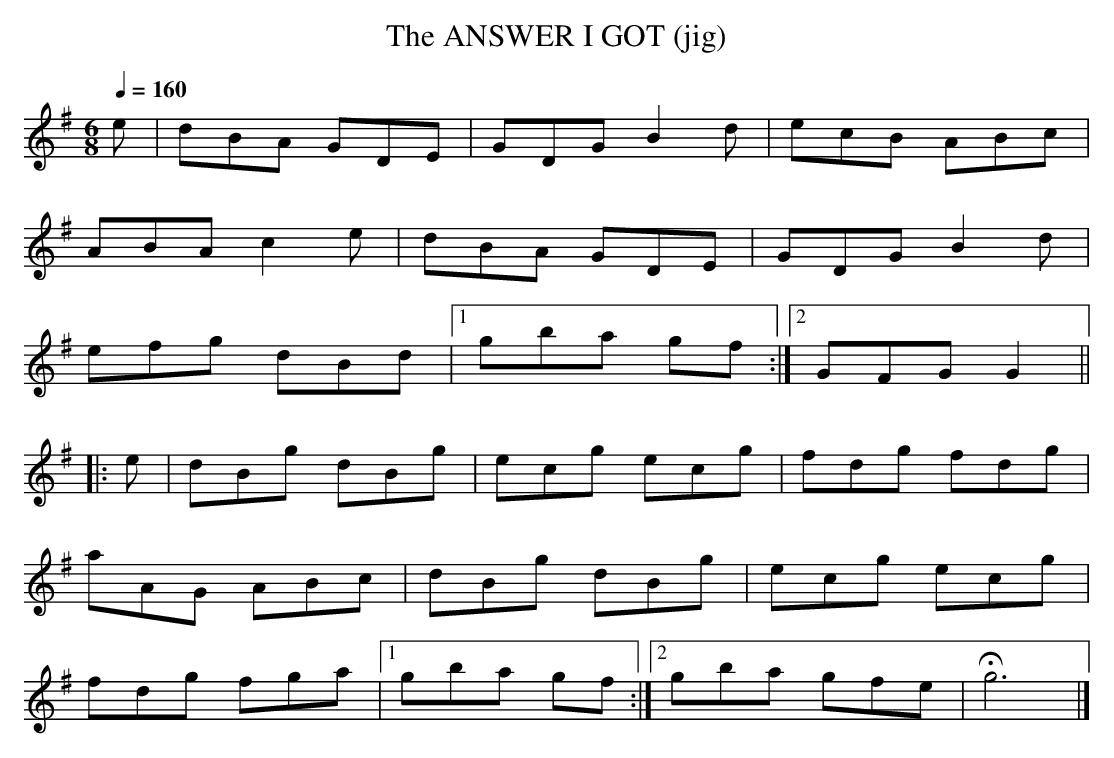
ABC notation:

X:1
T:ANSWER I GOT (jig), The
L:1/8
M:6/8
Q:1/4=160
K:G
e|dBA GDE|GDG B2d|ecB ABc|
ABA c2e|dBA GDE|GDG B2d|
efg dBd|1 gba gf :|2 GFG G2||
|:e|dBg dBg|ecg ecg|fdg fdg|
aAG ABc|dBg dBg|ecg ecg|
fdg fga|1gba gf :|2 gba gfe|Hg6|]
